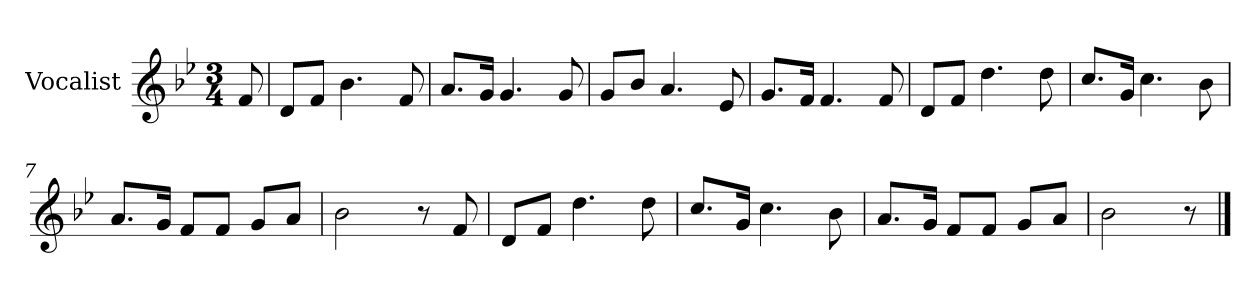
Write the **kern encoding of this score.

**kern
*part1
*staff1
*I"Vocalist
*k[b-e-]
*B-:
*M3/4
=
8f
=1
8dL
8fJ
4.b-
8f
=2
8.aL
16gJk
4.g
8g
=3
8gL
8b-J
4.a
8e-
=4
8.gL
16fJk
4.f
8f
=5
8dL
8fJ
4.dd
8dd
=6
8.ccL
16gJk
4.cc
8b-
=7
8.aL
16gJk
8fL
8fJ
8gL
8aJ
=8
2b-
8r
8f
=9
8dL
8fJ
4.dd
8dd
=10
8.ccL
16gJk
4.cc
8b-
=11
8.aL
16gJk
8fL
8fJ
8gL
8aJ
=12
2b-
8r
==
*-
